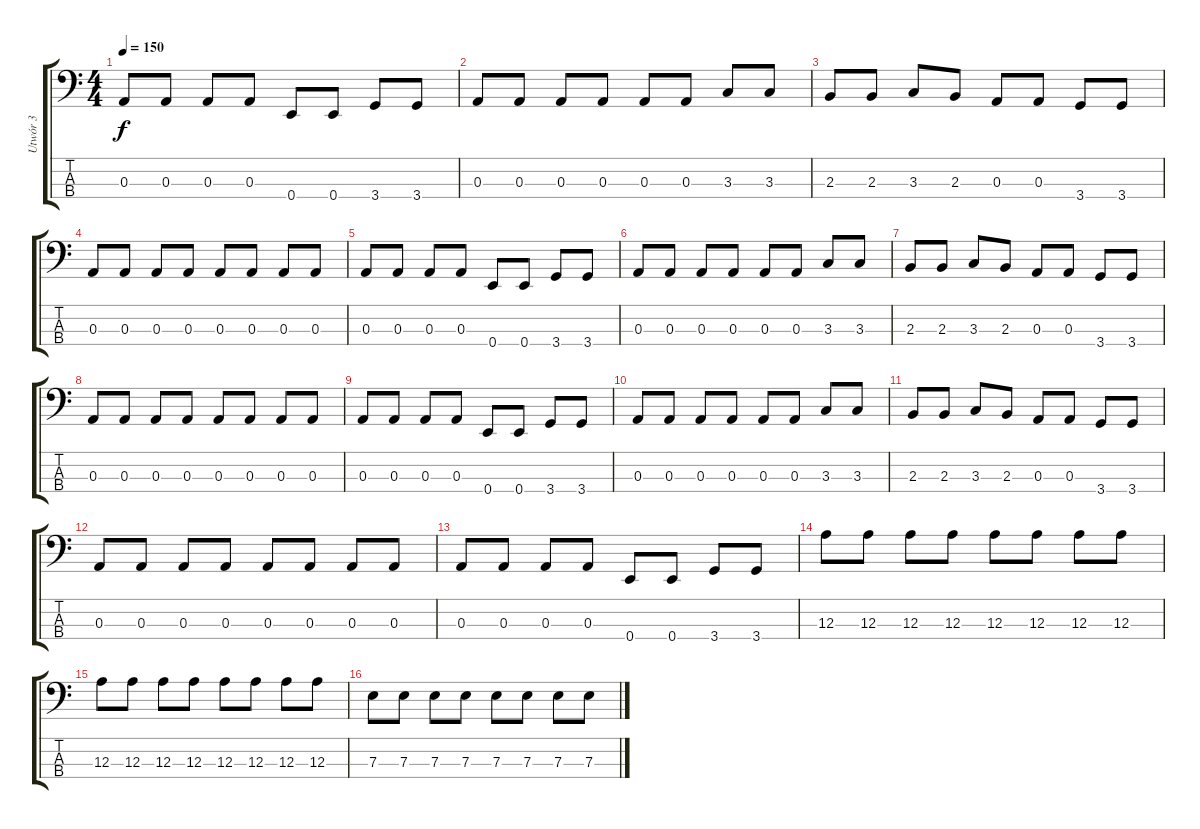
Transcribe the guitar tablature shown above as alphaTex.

\track ("Utwór 3" "Utwór 3") {instrument electricbasspick}
\staff {score tabs}
\tuning (G2 D2 A1 E1) {hide}
\ts (4 4)
\tempo 150
\clef f4
\ks c
0.3.8{dy f} 0.3.8 0.3.8 0.3.8 0.4.8 0.4.8 3.4.8 3.4.8 |
0.3.8 0.3.8 0.3.8 0.3.8 0.3.8 0.3.8 3.3.8 3.3.8 |
2.3.8 2.3.8 3.3.8 2.3.8 0.3.8 0.3.8 3.4.8 3.4.8 |
0.3.8 0.3.8 0.3.8 0.3.8 0.3.8 0.3.8 0.3.8 0.3.8 |
0.3.8 0.3.8 0.3.8 0.3.8 0.4.8 0.4.8 3.4.8 3.4.8 |
0.3.8 0.3.8 0.3.8 0.3.8 0.3.8 0.3.8 3.3.8 3.3.8 |
2.3.8 2.3.8 3.3.8 2.3.8 0.3.8 0.3.8 3.4.8 3.4.8 |
0.3.8 0.3.8 0.3.8 0.3.8 0.3.8 0.3.8 0.3.8 0.3.8 |
0.3.8 0.3.8 0.3.8 0.3.8 0.4.8 0.4.8 3.4.8 3.4.8 |
0.3.8 0.3.8 0.3.8 0.3.8 0.3.8 0.3.8 3.3.8 3.3.8 |
2.3.8 2.3.8 3.3.8 2.3.8 0.3.8 0.3.8 3.4.8 3.4.8 |
0.3.8 0.3.8 0.3.8 0.3.8 0.3.8 0.3.8 0.3.8 0.3.8 |
0.3.8 0.3.8 0.3.8 0.3.8 0.4.8 0.4.8 3.4.8 3.4.8 |
12.3.8 12.3.8 12.3.8 12.3.8 12.3.8 12.3.8 12.3.8 12.3.8 |
12.3.8 12.3.8 12.3.8 12.3.8 12.3.8 12.3.8 12.3.8 12.3.8 |
7.3.8 7.3.8 7.3.8 7.3.8 7.3.8 7.3.8 7.3.8 7.3.8
